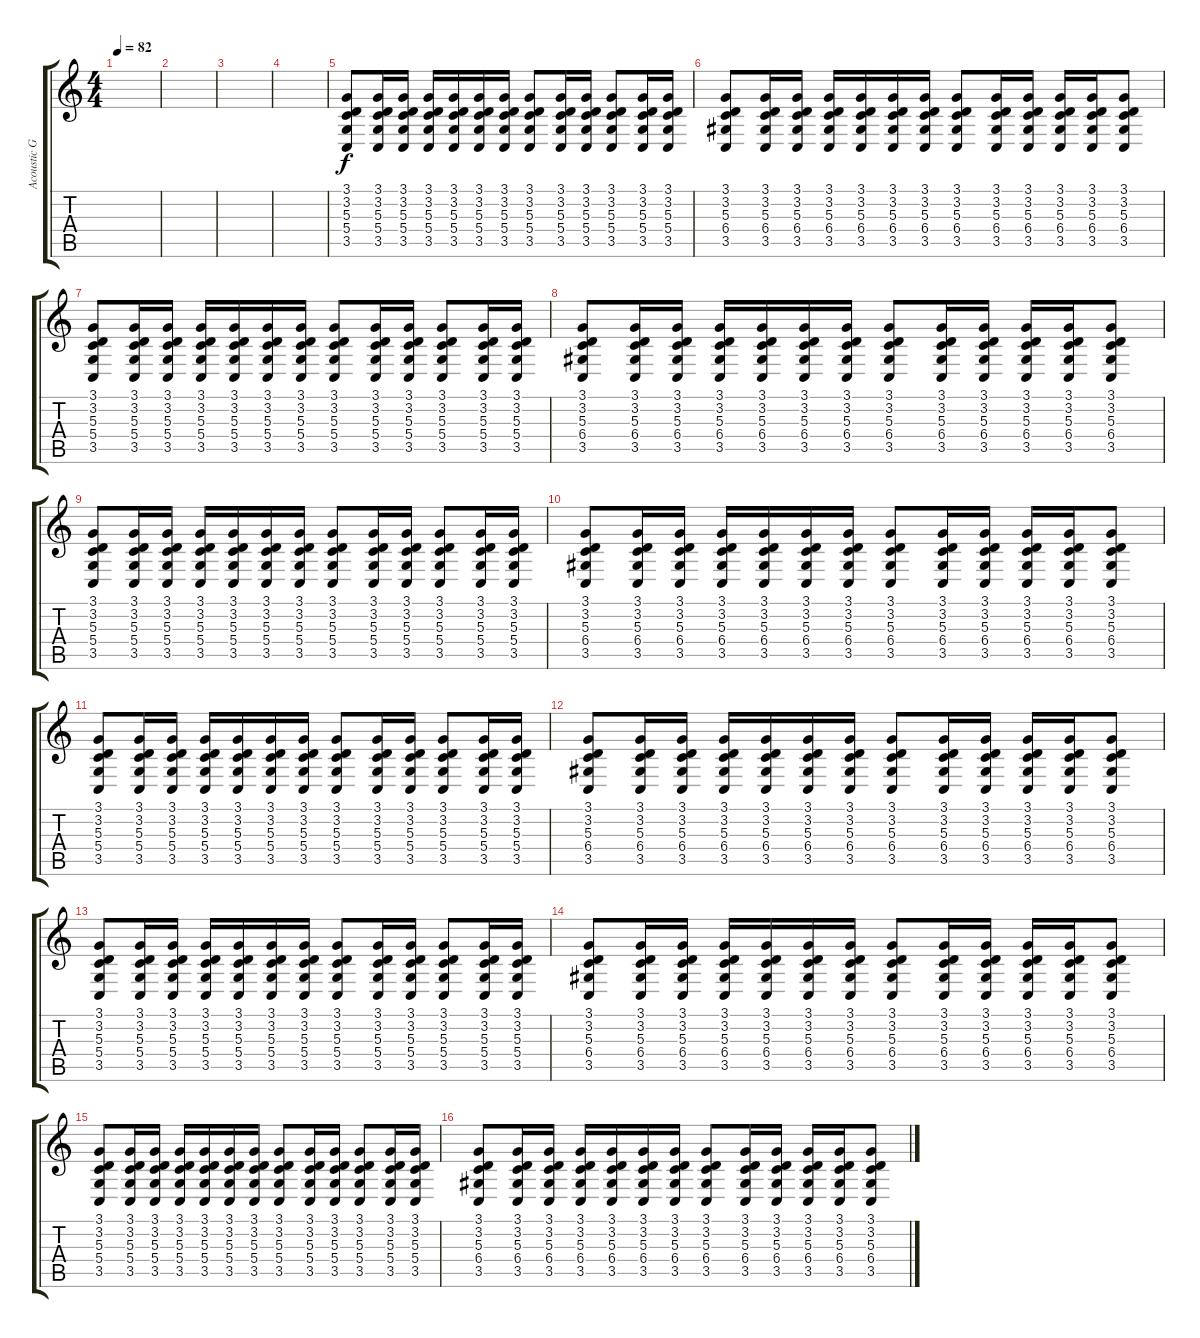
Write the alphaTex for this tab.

\track ("Acoustic Guitar" "Acoustic G") {instrument fx4atmosphere}
\staff {score tabs}
\tuning (E4 B3 G3 D3 A2 E2) {hide}
\ts (4 4)
\tempo 82
\clef g2
\ks c
|
|
|
|
(3.1 3.2 5.3 5.4 3.5).8 (3.1 3.2 5.3 5.4 3.5).16 (3.1 3.2 5.3 5.4 3.5).16 (3.1 3.2 5.3 5.4 3.5).16 (3.1 3.2 5.3 5.4 3.5).16 (3.1 3.2 5.3 5.4 3.5).16 (3.1 3.2 5.3 5.4 3.5).16 (3.1 3.2 5.3 5.4 3.5).8 (3.1 3.2 5.3 5.4 3.5).16 (3.1 3.2 5.3 5.4 3.5).16 (3.1 3.2 5.3 5.4 3.5).8 (3.1 3.2 5.3 5.4 3.5).16 (3.1 3.2 5.3 5.4 3.5).16 |
(3.1 3.2 5.3 6.4 3.5).8 (3.1 3.2 5.3 6.4 3.5).16 (3.1 3.2 5.3 6.4 3.5).16 (3.1 3.2 5.3 6.4 3.5).16 (3.1 3.2 5.3 6.4 3.5).16 (3.1 3.2 5.3 6.4 3.5).16 (3.1 3.2 5.3 6.4 3.5).16 (3.1 3.2 5.3 6.4 3.5).8 (3.1 3.2 5.3 6.4 3.5).16 (3.1 3.2 5.3 6.4 3.5).16 (3.1 3.2 5.3 6.4 3.5).16 (3.1 3.2 5.3 6.4 3.5).16 (3.1 3.2 5.3 6.4 3.5).8 |
(3.1 3.2 5.3 5.4 3.5).8 (3.1 3.2 5.3 5.4 3.5).16 (3.1 3.2 5.3 5.4 3.5).16 (3.1 3.2 5.3 5.4 3.5).16 (3.1 3.2 5.3 5.4 3.5).16 (3.1 3.2 5.3 5.4 3.5).16 (3.1 3.2 5.3 5.4 3.5).16 (3.1 3.2 5.3 5.4 3.5).8 (3.1 3.2 5.3 5.4 3.5).16 (3.1 3.2 5.3 5.4 3.5).16 (3.1 3.2 5.3 5.4 3.5).8 (3.1 3.2 5.3 5.4 3.5).16 (3.1 3.2 5.3 5.4 3.5).16 |
(3.1 3.2 5.3 6.4 3.5).8 (3.1 3.2 5.3 6.4 3.5).16 (3.1 3.2 5.3 6.4 3.5).16 (3.1 3.2 5.3 6.4 3.5).16 (3.1 3.2 5.3 6.4 3.5).16 (3.1 3.2 5.3 6.4 3.5).16 (3.1 3.2 5.3 6.4 3.5).16 (3.1 3.2 5.3 6.4 3.5).8 (3.1 3.2 5.3 6.4 3.5).16 (3.1 3.2 5.3 6.4 3.5).16 (3.1 3.2 5.3 6.4 3.5).16 (3.1 3.2 5.3 6.4 3.5).16 (3.1 3.2 5.3 6.4 3.5).8 |
(3.1 3.2 5.3 5.4 3.5).8 (3.1 3.2 5.3 5.4 3.5).16 (3.1 3.2 5.3 5.4 3.5).16 (3.1 3.2 5.3 5.4 3.5).16 (3.1 3.2 5.3 5.4 3.5).16 (3.1 3.2 5.3 5.4 3.5).16 (3.1 3.2 5.3 5.4 3.5).16 (3.1 3.2 5.3 5.4 3.5).8 (3.1 3.2 5.3 5.4 3.5).16 (3.1 3.2 5.3 5.4 3.5).16 (3.1 3.2 5.3 5.4 3.5).8 (3.1 3.2 5.3 5.4 3.5).16 (3.1 3.2 5.3 5.4 3.5).16 |
(3.1 3.2 5.3 6.4 3.5).8 (3.1 3.2 5.3 6.4 3.5).16 (3.1 3.2 5.3 6.4 3.5).16 (3.1 3.2 5.3 6.4 3.5).16 (3.1 3.2 5.3 6.4 3.5).16 (3.1 3.2 5.3 6.4 3.5).16 (3.1 3.2 5.3 6.4 3.5).16 (3.1 3.2 5.3 6.4 3.5).8 (3.1 3.2 5.3 6.4 3.5).16 (3.1 3.2 5.3 6.4 3.5).16 (3.1 3.2 5.3 6.4 3.5).16 (3.1 3.2 5.3 6.4 3.5).16 (3.1 3.2 5.3 6.4 3.5).8 |
(3.1 3.2 5.3 5.4 3.5).8 (3.1 3.2 5.3 5.4 3.5).16 (3.1 3.2 5.3 5.4 3.5).16 (3.1 3.2 5.3 5.4 3.5).16 (3.1 3.2 5.3 5.4 3.5).16 (3.1 3.2 5.3 5.4 3.5).16 (3.1 3.2 5.3 5.4 3.5).16 (3.1 3.2 5.3 5.4 3.5).8 (3.1 3.2 5.3 5.4 3.5).16 (3.1 3.2 5.3 5.4 3.5).16 (3.1 3.2 5.3 5.4 3.5).8 (3.1 3.2 5.3 5.4 3.5).16 (3.1 3.2 5.3 5.4 3.5).16 |
(3.1 3.2 5.3 6.4 3.5).8 (3.1 3.2 5.3 6.4 3.5).16 (3.1 3.2 5.3 6.4 3.5).16 (3.1 3.2 5.3 6.4 3.5).16 (3.1 3.2 5.3 6.4 3.5).16 (3.1 3.2 5.3 6.4 3.5).16 (3.1 3.2 5.3 6.4 3.5).16 (3.1 3.2 5.3 6.4 3.5).8 (3.1 3.2 5.3 6.4 3.5).16 (3.1 3.2 5.3 6.4 3.5).16 (3.1 3.2 5.3 6.4 3.5).16 (3.1 3.2 5.3 6.4 3.5).16 (3.1 3.2 5.3 6.4 3.5).8 |
(3.1 3.2 5.3 5.4 3.5).8 (3.1 3.2 5.3 5.4 3.5).16 (3.1 3.2 5.3 5.4 3.5).16 (3.1 3.2 5.3 5.4 3.5).16 (3.1 3.2 5.3 5.4 3.5).16 (3.1 3.2 5.3 5.4 3.5).16 (3.1 3.2 5.3 5.4 3.5).16 (3.1 3.2 5.3 5.4 3.5).8 (3.1 3.2 5.3 5.4 3.5).16 (3.1 3.2 5.3 5.4 3.5).16 (3.1 3.2 5.3 5.4 3.5).8 (3.1 3.2 5.3 5.4 3.5).16 (3.1 3.2 5.3 5.4 3.5).16 |
(3.1 3.2 5.3 6.4 3.5).8 (3.1 3.2 5.3 6.4 3.5).16 (3.1 3.2 5.3 6.4 3.5).16 (3.1 3.2 5.3 6.4 3.5).16 (3.1 3.2 5.3 6.4 3.5).16 (3.1 3.2 5.3 6.4 3.5).16 (3.1 3.2 5.3 6.4 3.5).16 (3.1 3.2 5.3 6.4 3.5).8 (3.1 3.2 5.3 6.4 3.5).16 (3.1 3.2 5.3 6.4 3.5).16 (3.1 3.2 5.3 6.4 3.5).16 (3.1 3.2 5.3 6.4 3.5).16 (3.1 3.2 5.3 6.4 3.5).8 |
(3.1 3.2 5.3 5.4 3.5).8 (3.1 3.2 5.3 5.4 3.5).16 (3.1 3.2 5.3 5.4 3.5).16 (3.1 3.2 5.3 5.4 3.5).16 (3.1 3.2 5.3 5.4 3.5).16 (3.1 3.2 5.3 5.4 3.5).16 (3.1 3.2 5.3 5.4 3.5).16 (3.1 3.2 5.3 5.4 3.5).8 (3.1 3.2 5.3 5.4 3.5).16 (3.1 3.2 5.3 5.4 3.5).16 (3.1 3.2 5.3 5.4 3.5).8 (3.1 3.2 5.3 5.4 3.5).16 (3.1 3.2 5.3 5.4 3.5).16 |
(3.1 3.2 5.3 6.4 3.5).8 (3.1 3.2 5.3 6.4 3.5).16 (3.1 3.2 5.3 6.4 3.5).16 (3.1 3.2 5.3 6.4 3.5).16 (3.1 3.2 5.3 6.4 3.5).16 (3.1 3.2 5.3 6.4 3.5).16 (3.1 3.2 5.3 6.4 3.5).16 (3.1 3.2 5.3 6.4 3.5).8 (3.1 3.2 5.3 6.4 3.5).16 (3.1 3.2 5.3 6.4 3.5).16 (3.1 3.2 5.3 6.4 3.5).16 (3.1 3.2 5.3 6.4 3.5).16 (3.1 3.2 5.3 6.4 3.5).8
